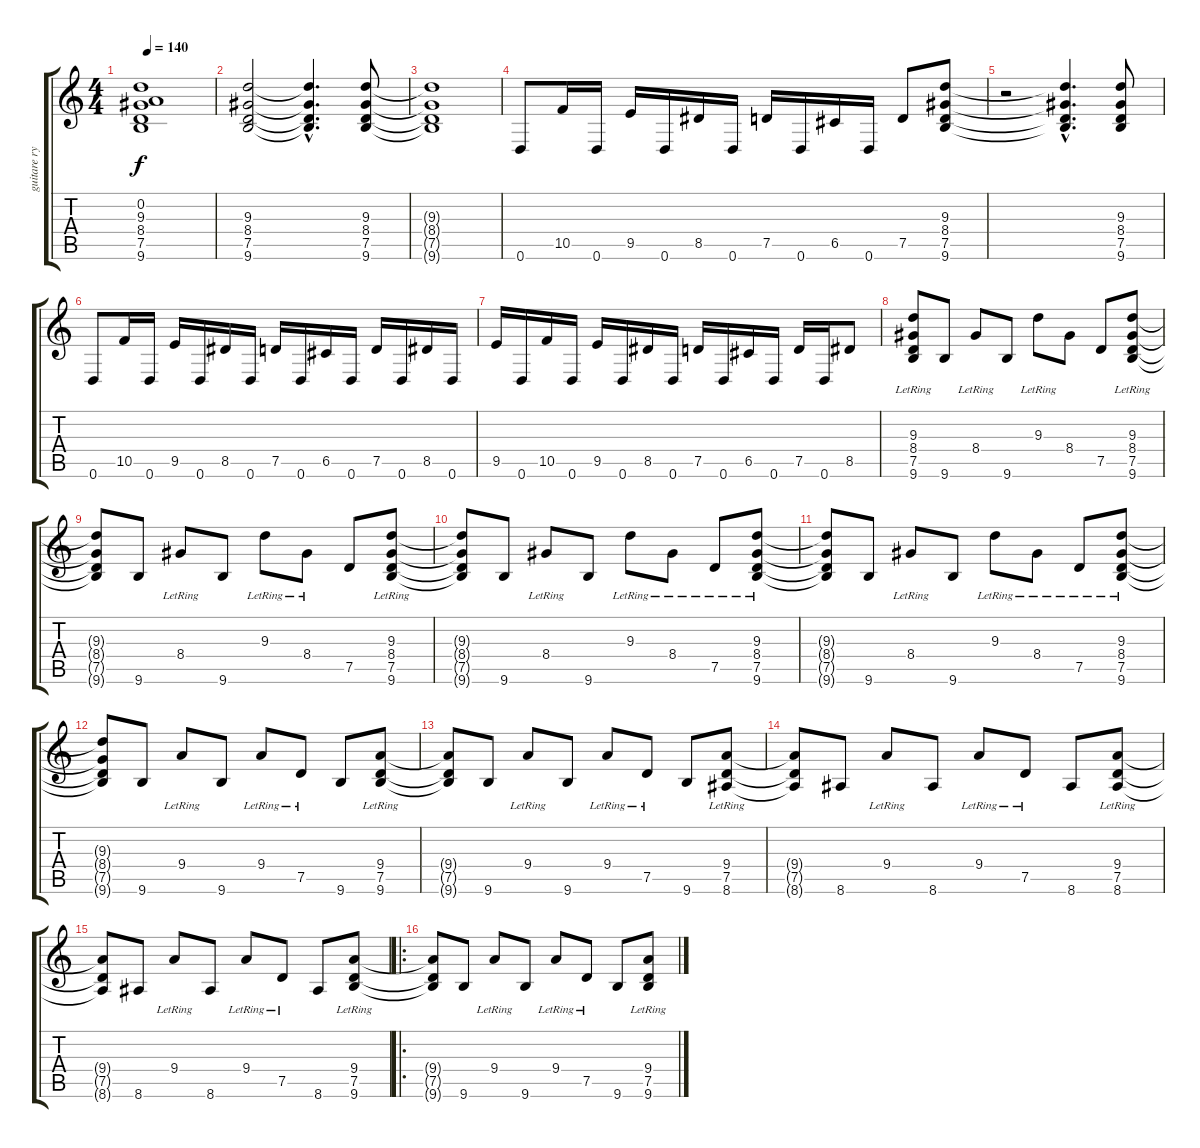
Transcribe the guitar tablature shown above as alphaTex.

\track ("guitare rythmique" "guitare ry") {instrument distortionguitar}
\staff {score tabs}
\tuning (D4 A3 F3 C3 G2 D2) {hide}
\ts (4 4)
\tempo 140
\clef g2
\ks c
(0.2 9.3{t} 8.4{t} 7.5{t} 9.6{t}).1{dy f} |
(9.3 8.4 7.5 9.6).2 (9.3{hac t} 8.4{hac t} 7.5{hac t} 9.6{hac t}).4{d} (9.3 8.4 7.5 9.6).8 |
(9.3{t} 8.4{t} 7.5{t} 9.6{t}).1 |
0.6.8 10.5.16 0.6.16 9.5.16 0.6.16 8.5.16 0.6.16 7.5.16 0.6.16 6.5.16 0.6.16 7.5.8 (9.3 8.4 7.5 9.6).8 |
r.2 (9.3{hac t} 8.4{hac t} 7.5{hac t} 9.6{hac t}).4{d} (9.3 8.4 7.5 9.6).8 |
0.6.8 10.5.16 0.6.16 9.5.16 0.6.16 8.5.16 0.6.16 7.5.16 0.6.16 6.5.16 0.6.16 7.5.16 0.6.16 8.5.16 0.6.16 |
9.5.16 0.6.16 10.5.16 0.6.16 9.5.16 0.6.16 8.5.16 0.6.16 7.5.16 0.6.16 6.5.16 0.6.16 7.5.16 0.6.16 8.5.8 |
(9.3{lr} 8.4{lr} 7.5{lr} 9.6{lr}).8 9.6.8 8.4{lr}.8 9.6.8 9.3{lr}.8 8.4.8 7.5.8 (9.3 8.4{lr} 7.5{lr} 9.6{lr}).8 |
(9.3{t} 8.4{t} 7.5{t} 9.6{t}).8 9.6.8 8.4{lr}.8 9.6.8 9.3{lr}.8 8.4{lr}.8 7.5.8 (9.3{lr} 8.4{lr} 7.5{lr} 9.6{lr}).8 |
(9.3{t} 8.4{t} 7.5{t} 9.6{t}).8 9.6.8 8.4{lr}.8 9.6.8 9.3{lr}.8 8.4{lr}.8 7.5{lr}.8 (9.3{lr} 8.4 7.5{lr} 9.6{lr}).8 |
(9.3{t} 8.4{t} 7.5{t} 9.6{t}).8 9.6.8 8.4{lr}.8 9.6.8 9.3{lr}.8 8.4{lr}.8 7.5{lr}.8 (9.3{lr} 8.4{lr} 7.5{lr} 9.6).8 |
(9.3{t} 8.4{t} 7.5{t} 9.6{t}).8 9.6.8 9.4{lr}.8 9.6.8 9.4{lr}.8 7.5{lr}.8 9.6.8 (9.4{lr} 7.5 9.6{lr}).8 |
(9.4{t} 7.5{t} 9.6{t}).8 9.6.8 9.4{lr}.8 9.6.8 9.4{lr}.8 7.5{lr}.8 9.6.8 (9.4{lr} 7.5{lr} 8.6{lr}).8 |
(9.4{t} 7.5{t} 8.6{t}).8 8.6.8 9.4{lr}.8 8.6.8 9.4{lr}.8 7.5{lr}.8 8.6.8 (9.4{lr} 7.5{lr} 8.6{lr}).8 |
(9.4{t} 7.5{t} 8.6{t}).8 8.6.8 9.4{lr}.8 8.6.8 9.4{lr}.8 7.5{lr}.8 8.6.8 (9.4{lr} 7.5{lr} 9.6{lr}).8 |
\ro
(9.4{t} 7.5{t} 9.6{t}).8 9.6.8 9.4{lr}.8 9.6.8 9.4{lr}.8 7.5{lr}.8 9.6.8 (9.4{lr} 7.5{lr} 9.6{lr}).8
